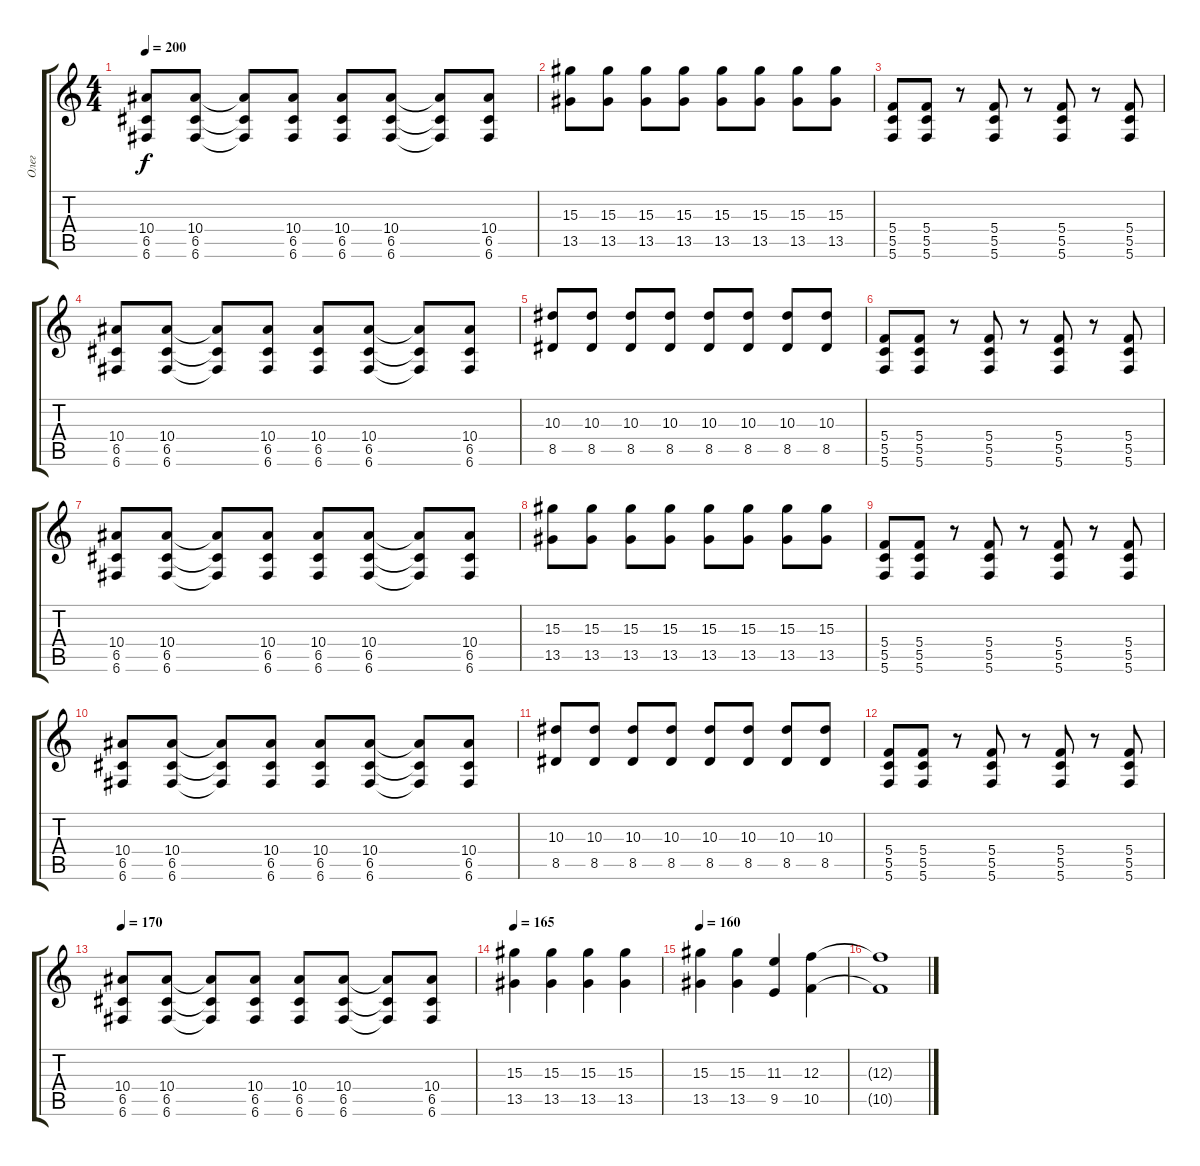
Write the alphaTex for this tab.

\track ("Олег" "Олег") {instrument distortionguitar}
\staff {score tabs}
\tuning (D4 A3 F3 C3 G2 C2) {hide}
\ts (4 4)
\tempo 200
\clef g2
\ks c
(10.4 6.5 6.6).8{dy f} (10.4 6.5 6.6).8 (10.4{t} 6.5{t} 6.6{t}).8 (10.4 6.5 6.6).8 (10.4 6.5 6.6).8 (10.4 6.5 6.6).8 (10.4{t} 6.5{t} 6.6{t}).8 (10.4 6.5 6.6).8 |
(15.3 13.5).8 (15.3 13.5).8 (15.3 13.5).8 (15.3 13.5).8 (15.3 13.5).8 (15.3 13.5).8 (15.3 13.5).8 (15.3 13.5).8 |
(5.4 5.5 5.6).8 (5.4 5.5 5.6).8 r.8 (5.4 5.5 5.6).8 r.8 (5.4 5.5 5.6).8 r.8 (5.4 5.5 5.6).8 |
(10.4 6.5 6.6).8 (10.4 6.5 6.6).8 (10.4{t} 6.5{t} 6.6{t}).8 (10.4 6.5 6.6).8 (10.4 6.5 6.6).8 (10.4 6.5 6.6).8 (10.4{t} 6.5{t} 6.6{t}).8 (10.4 6.5 6.6).8 |
(10.3 8.5).8 (10.3 8.5).8 (10.3 8.5).8 (10.3 8.5).8 (10.3 8.5).8 (10.3 8.5).8 (10.3 8.5).8 (10.3 8.5).8 |
(5.4 5.5 5.6).8 (5.4 5.5 5.6).8 r.8 (5.4 5.5 5.6).8 r.8 (5.4 5.5 5.6).8 r.8 (5.4 5.5 5.6).8 |
(10.4 6.5 6.6).8 (10.4 6.5 6.6).8 (10.4{t} 6.5{t} 6.6{t}).8 (10.4 6.5 6.6).8 (10.4 6.5 6.6).8 (10.4 6.5 6.6).8 (10.4{t} 6.5{t} 6.6{t}).8 (10.4 6.5 6.6).8 |
(15.3 13.5).8 (15.3 13.5).8 (15.3 13.5).8 (15.3 13.5).8 (15.3 13.5).8 (15.3 13.5).8 (15.3 13.5).8 (15.3 13.5).8 |
(5.4 5.5 5.6).8 (5.4 5.5 5.6).8 r.8 (5.4 5.5 5.6).8 r.8 (5.4 5.5 5.6).8 r.8 (5.4 5.5 5.6).8 |
(10.4 6.5 6.6).8 (10.4 6.5 6.6).8 (10.4{t} 6.5{t} 6.6{t}).8 (10.4 6.5 6.6).8 (10.4 6.5 6.6).8 (10.4 6.5 6.6).8 (10.4{t} 6.5{t} 6.6{t}).8 (10.4 6.5 6.6).8 |
(10.3 8.5).8 (10.3 8.5).8 (10.3 8.5).8 (10.3 8.5).8 (10.3 8.5).8 (10.3 8.5).8 (10.3 8.5).8 (10.3 8.5).8 |
(5.4 5.5 5.6).8 (5.4 5.5 5.6).8 r.8 (5.4 5.5 5.6).8 r.8 (5.4 5.5 5.6).8 r.8 (5.4 5.5 5.6).8 |
\tempo 170
(10.4 6.5 6.6).8 (10.4 6.5 6.6).8 (10.4{t} 6.5{t} 6.6{t}).8 (10.4 6.5 6.6).8 (10.4 6.5 6.6).8 (10.4 6.5 6.6).8 (10.4{t} 6.5{t} 6.6{t}).8 (10.4 6.5 6.6).8 |
\tempo 165
(15.3 13.5).4 (15.3 13.5).4 (15.3 13.5).4 (15.3 13.5).4 |
\tempo 160
(15.3 13.5).4 (15.3 13.5).4 (11.3 9.5).4 (12.3 10.5).4 |
(12.3{t} 10.5{t}).1
